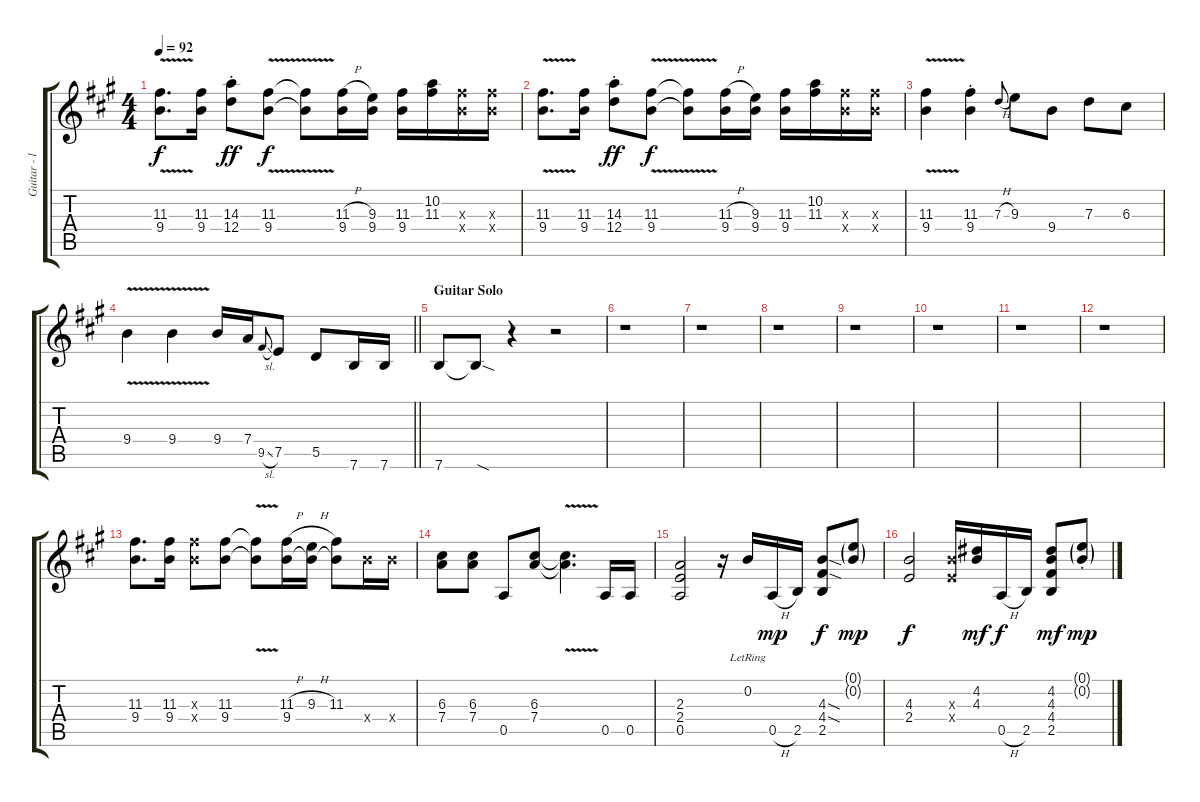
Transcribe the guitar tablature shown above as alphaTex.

\track ("Guitar - left" "Guitar - l") {instrument overdrivenguitar}
\staff {score tabs}
\tuning (E4 B3 G3 D3 A2 E2) {hide}
\ts (4 4)
\tempo 92
\clef g2
\ks f#minor
(11.3{v} 9.4{v}).8{d dy f} (11.3 9.4).16 (14.3{st} 12.4{st}).8{dy ff} (11.3{v} 9.4{v}).8{dy f} (11.3{t} 9.4{t}).8 (11.3{h} 9.4).16 (9.3 9.4).16 (11.3 9.4).16 (10.2 11.3).16 (11.3{x} 9.4{x}).16 (11.3{x} 9.4{x}).16 |
(11.3{v} 9.4{v}).8{d} (11.3 9.4).16 (14.3{st} 12.4{st}).8{dy ff} (11.3{v} 9.4{v}).8{dy f} (11.3{t} 9.4{t}).8 (11.3{h} 9.4).16 (9.3 9.4).16 (11.3 9.4).16 (10.2 11.3).16 (11.3{x} 9.4{x}).16 (11.3{x} 9.4{x}).16 |
(11.3{v} 9.4{v}).4 (11.3{st} 9.4{st}).4 7.3{h}.8{gr onbeat} 9.3.8 9.4.8 7.3.8 6.3.8 |
\barLineRight lightlight
9.4{v}.4 9.4{v}.4 9.4.16 7.4.16 9.5{sl}.8{gr onbeat} 7.5.8 5.5.8 7.6.16 7.6.16 |
\section ("" "Guitar Solo")
7.6.8 7.6{sod t}.8 r.4 r.2 |
r.1 |
r.1 |
r.1 |
r.1 |
r.1 |
r.1 |
r.1 |
(11.3 9.4).8{d} (11.3 9.4).16 (11.3{x} 9.4{x}).8 (11.3 9.4).8 (11.3{v t} 9.4{v t}).8 (11.3{h} 9.4).16 (9.3{h} 9.4{t}).16 (11.3 9.4{t}).8 9.4{x}.16 9.4{x}.16 |
(6.3 7.4).8 (6.3 7.4).8 0.5.8 (6.3 7.4).8 (6.3{v t} 7.4{v t}).4{d} 0.5.16 0.5.16 |
(2.3 2.4 0.5).2 r.16 0.2{lr}.16 0.5{h}.16{dy mp} 2.5.16 (4.3{sod} 4.4{sod} 2.5).8{dy f} (0.1{g} 0.2{g}).8{dy mp} |
(4.3 2.4).2{dy f} (4.3{x} 2.4{x}).16 (4.2 4.3).16{dy mf} 0.5{h}.16{dy f} 2.5.16 (4.2 4.3 4.4 2.5).8{dy mf} (0.1{g st} 0.2{g st}).8{dy mp}
